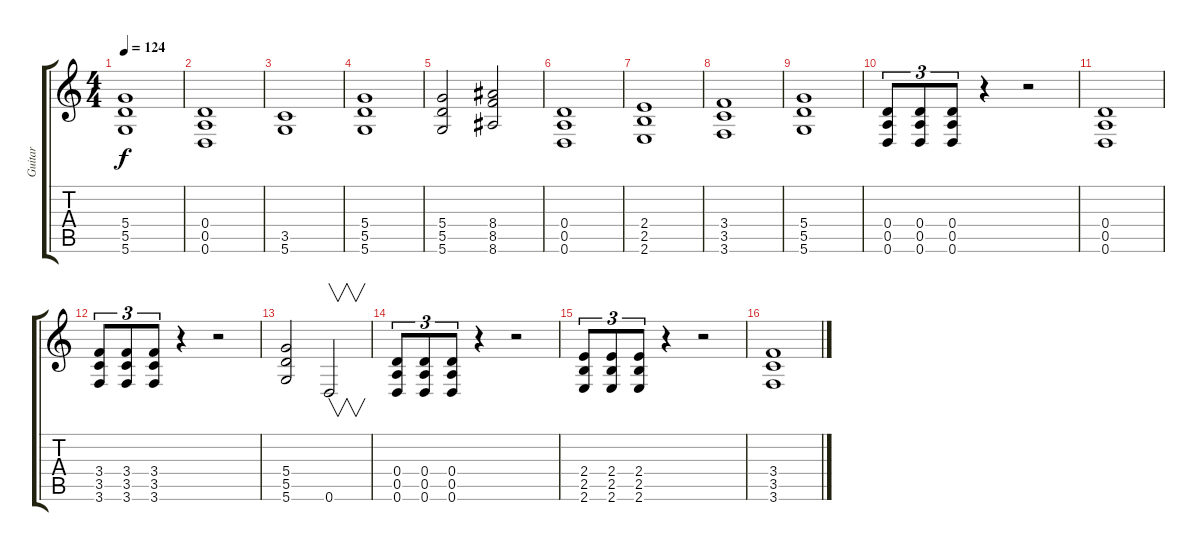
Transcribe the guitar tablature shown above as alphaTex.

\track ("Guitar" "Guitar") {instrument distortionguitar}
\staff {score tabs}
\tuning (E4 B3 G3 D3 A2 D2) {hide}
\ts (4 4)
\tempo 124
\clef g2
\ks c
(5.4 5.5 5.6).1{dy f} |
(0.4 0.5 0.6).1 |
(3.5 5.6).1 |
(5.4 5.5 5.6).1 |
(5.4 5.5 5.6).2 (8.4 8.5 8.6).2 |
(0.4 0.5 0.6).1 |
(2.4 2.5 2.6).1 |
(3.4 3.5 3.6).1 |
(5.4 5.5 5.6).1 |
(0.4 0.5 0.6).8{tu (3 2)} (0.4 0.5 0.6).8{tu (3 2)} (0.4 0.5 0.6).8{tu (3 2)} r.4 r.2 |
(0.4 0.5 0.6).1 |
(3.4 3.5 3.6).8{tu (3 2) volume 13 balance 0} (3.4 3.5 3.6).8{tu (3 2)} (3.4 3.5 3.6).8{tu (3 2)} r.4 r.2 |
(5.4 5.5 5.6).2 0.6.2{v} |
(0.4 0.5 0.6).8{tu (3 2)} (0.4 0.5 0.6).8{tu (3 2)} (0.4 0.5 0.6).8{tu (3 2)} r.4 r.2 |
(2.4 2.5 2.6).8{tu (3 2)} (2.4 2.5 2.6).8{tu (3 2)} (2.4 2.5 2.6).8{tu (3 2)} r.4 r.2 |
(3.4 3.5 3.6).1
